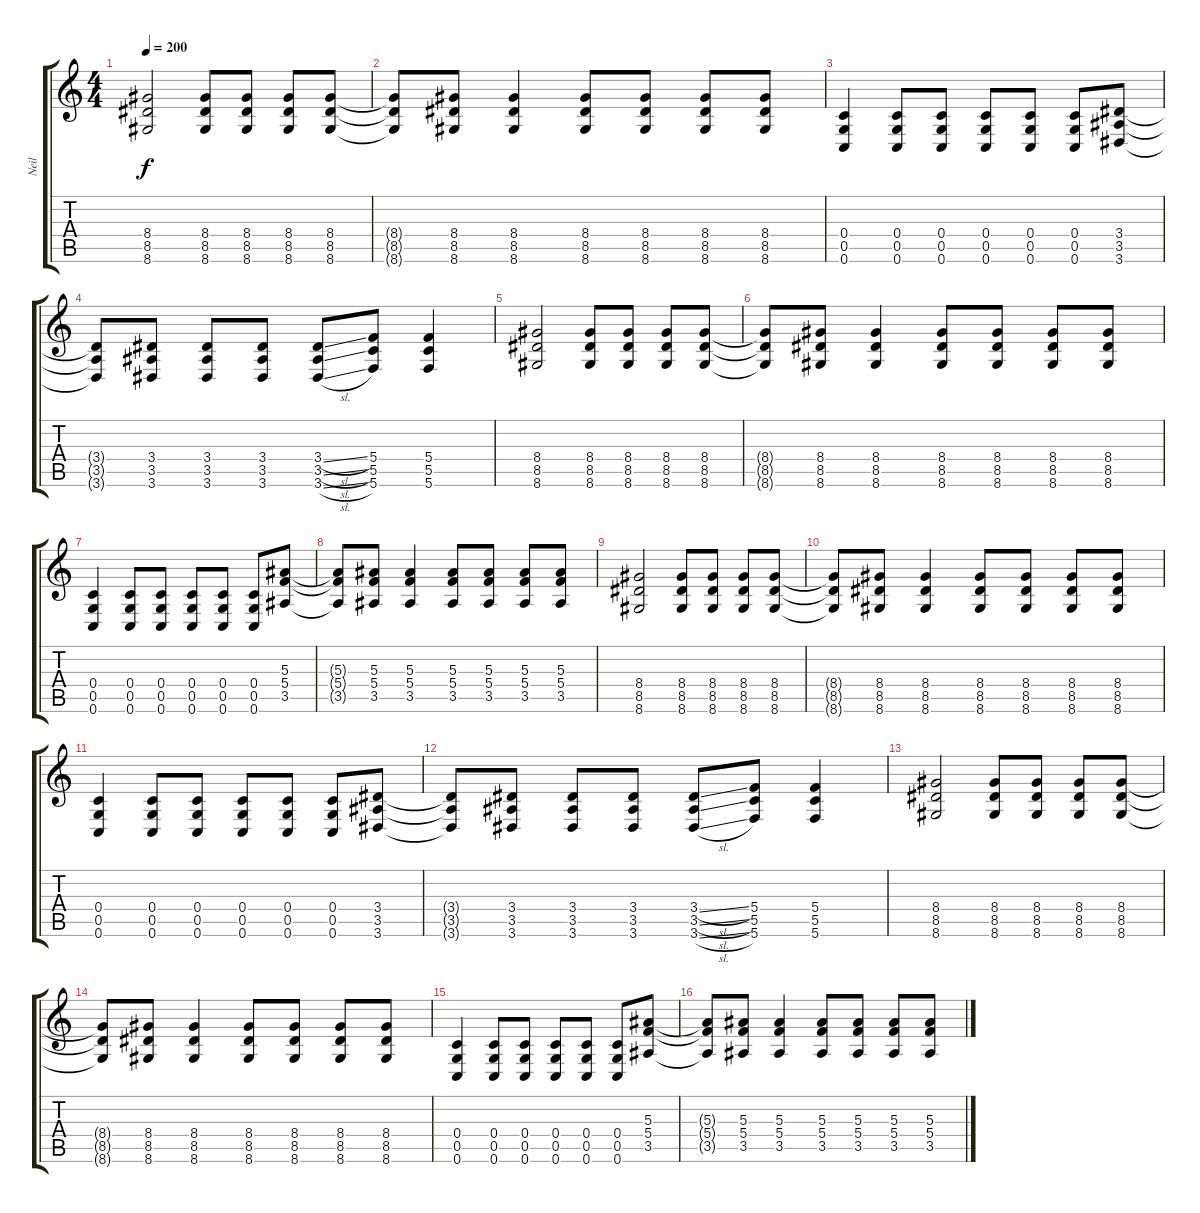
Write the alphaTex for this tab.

\track ("Neil" "Neil") {instrument distortionguitar}
\staff {score tabs}
\tuning (D4 A3 F3 C3 G2 C2) {hide}
\ts (4 4)
\tempo 200
\clef g2
\ks c
(8.4 8.5 8.6).2{dy f} (8.4 8.5 8.6).8 (8.4 8.5 8.6).8 (8.4 8.5 8.6).8 (8.4 8.5 8.6).8 |
(8.4{t} 8.5{t} 8.6{t}).8 (8.4 8.5 8.6).8 (8.4 8.5 8.6).4 (8.4 8.5 8.6).8 (8.4 8.5 8.6).8 (8.4 8.5 8.6).8 (8.4 8.5 8.6).8 |
(0.4 0.5 0.6).4 (0.4 0.5 0.6).8 (0.4 0.5 0.6).8 (0.4 0.5 0.6).8 (0.4 0.5 0.6).8 (0.4 0.5 0.6).8 (3.4 3.5 3.6).8 |
(3.4{t} 3.5{t} 3.6{t}).8 (3.4 3.5 3.6).8 (3.4 3.5 3.6).8 (3.4 3.5 3.6).8 (3.4{sl} 3.5{sl} 3.6{sl}).8 (5.4 5.5 5.6).8 (5.4 5.5 5.6).4 |
(8.4 8.5 8.6).2 (8.4 8.5 8.6).8 (8.4 8.5 8.6).8 (8.4 8.5 8.6).8 (8.4 8.5 8.6).8 |
(8.4{t} 8.5{t} 8.6{t}).8 (8.4 8.5 8.6).8 (8.4 8.5 8.6).4 (8.4 8.5 8.6).8 (8.4 8.5 8.6).8 (8.4 8.5 8.6).8 (8.4 8.5 8.6).8 |
(0.4 0.5 0.6).4 (0.4 0.5 0.6).8 (0.4 0.5 0.6).8 (0.4 0.5 0.6).8 (0.4 0.5 0.6).8 (0.4 0.5 0.6).8 (5.3 5.4 3.5).8 |
(5.3{t} 5.4{t} 3.5{t}).8 (5.3 5.4 3.5).8 (5.3 5.4 3.5).4 (5.3 5.4 3.5).8 (5.3 5.4 3.5).8 (5.3 5.4 3.5).8 (5.3 5.4 3.5).8 |
(8.4 8.5 8.6).2 (8.4 8.5 8.6).8 (8.4 8.5 8.6).8 (8.4 8.5 8.6).8 (8.4 8.5 8.6).8 |
(8.4{t} 8.5{t} 8.6{t}).8 (8.4 8.5 8.6).8 (8.4 8.5 8.6).4 (8.4 8.5 8.6).8 (8.4 8.5 8.6).8 (8.4 8.5 8.6).8 (8.4 8.5 8.6).8 |
(0.4 0.5 0.6).4 (0.4 0.5 0.6).8 (0.4 0.5 0.6).8 (0.4 0.5 0.6).8 (0.4 0.5 0.6).8 (0.4 0.5 0.6).8 (3.4 3.5 3.6).8 |
(3.4{t} 3.5{t} 3.6{t}).8 (3.4 3.5 3.6).8 (3.4 3.5 3.6).8 (3.4 3.5 3.6).8 (3.4{sl} 3.5{sl} 3.6{sl}).8 (5.4 5.5 5.6).8 (5.4 5.5 5.6).4 |
(8.4 8.5 8.6).2 (8.4 8.5 8.6).8 (8.4 8.5 8.6).8 (8.4 8.5 8.6).8 (8.4 8.5 8.6).8 |
(8.4{t} 8.5{t} 8.6{t}).8 (8.4 8.5 8.6).8 (8.4 8.5 8.6).4 (8.4 8.5 8.6).8 (8.4 8.5 8.6).8 (8.4 8.5 8.6).8 (8.4 8.5 8.6).8 |
(0.4 0.5 0.6).4 (0.4 0.5 0.6).8 (0.4 0.5 0.6).8 (0.4 0.5 0.6).8 (0.4 0.5 0.6).8 (0.4 0.5 0.6).8 (5.3 5.4 3.5).8 |
(5.3{t} 5.4{t} 3.5{t}).8 (5.3 5.4 3.5).8 (5.3 5.4 3.5).4 (5.3 5.4 3.5).8 (5.3 5.4 3.5).8 (5.3 5.4 3.5).8 (5.3 5.4 3.5).8
